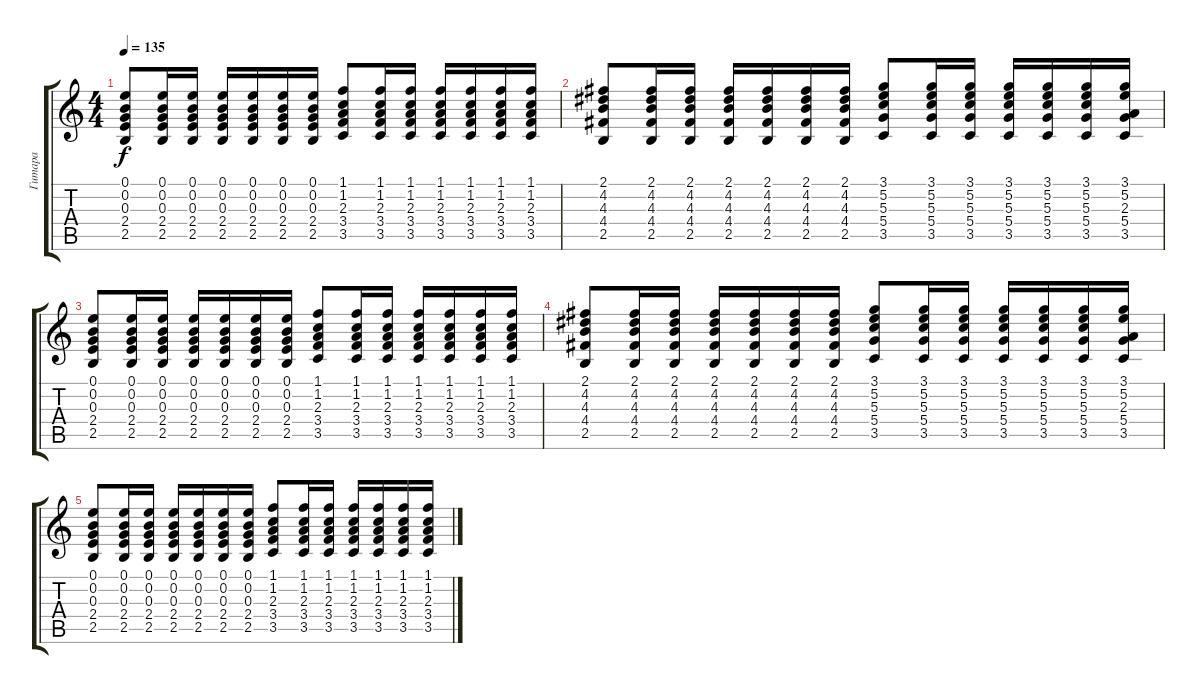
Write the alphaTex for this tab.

\track ("Гитара" "Гитара") {instrument electricguitarclean}
\staff {score tabs}
\tuning (E4 B3 G3 D3 A2 E2) {hide}
\ts (4 4)
\tempo 135
\clef g2
\ks c
(0.1 0.2 0.3 2.4 2.5).8{dy f} (0.1 0.2 0.3 2.4 2.5).16 (0.1 0.2 0.3 2.4 2.5).16 (0.1 0.2 0.3 2.4 2.5).16 (0.1 0.2 0.3 2.4 2.5).16 (0.1 0.2 0.3 2.4 2.5).16 (0.1 0.2 0.3 2.4 2.5).16 (1.1 1.2 2.3 3.4 3.5).8 (1.1 1.2 2.3 3.4 3.5).16 (1.1 1.2 2.3 3.4 3.5).16 (1.1 1.2 2.3 3.4 3.5).16 (1.1 1.2 2.3 3.4 3.5).16 (1.1 1.2 2.3 3.4 3.5).16 (1.1 1.2 2.3 3.4 3.5).16 |
(2.1 4.2 4.3 4.4 2.5).8 (2.1 4.2 4.3 4.4 2.5).16 (2.1 4.2 4.3 4.4 2.5).16 (2.1 4.2 4.3 4.4 2.5).16 (2.1 4.2 4.3 4.4 2.5).16 (2.1 4.2 4.3 4.4 2.5).16 (2.1 4.2 4.3 4.4 2.5).16 (3.1 5.2 5.3 5.4 3.5).8 (3.1 5.2 5.3 5.4 3.5).16 (3.1 5.2 5.3 5.4 3.5).16 (3.1 5.2 5.3 5.4 3.5).16 (3.1 5.2 5.3 5.4 3.5).16 (3.1 5.2 5.3 5.4 3.5).16 (3.1 5.2 2.3 5.4 3.5).16 |
(0.1 0.2 0.3 2.4 2.5).8{volume 3} (0.1 0.2 0.3 2.4 2.5).16 (0.1 0.2 0.3 2.4 2.5).16 (0.1 0.2 0.3 2.4 2.5).16 (0.1 0.2 0.3 2.4 2.5).16 (0.1 0.2 0.3 2.4 2.5).16 (0.1 0.2 0.3 2.4 2.5).16 (1.1 1.2 2.3 3.4 3.5).8 (1.1 1.2 2.3 3.4 3.5).16 (1.1 1.2 2.3 3.4 3.5).16 (1.1 1.2 2.3 3.4 3.5).16 (1.1 1.2 2.3 3.4 3.5).16 (1.1 1.2 2.3 3.4 3.5).16 (1.1 1.2 2.3 3.4 3.5).16 |
(2.1 4.2 4.3 4.4 2.5).8 (2.1 4.2 4.3 4.4 2.5).16 (2.1 4.2 4.3 4.4 2.5).16 (2.1 4.2 4.3 4.4 2.5).16 (2.1 4.2 4.3 4.4 2.5).16 (2.1 4.2 4.3 4.4 2.5).16 (2.1 4.2 4.3 4.4 2.5).16 (3.1 5.2 5.3 5.4 3.5).8 (3.1 5.2 5.3 5.4 3.5).16 (3.1 5.2 5.3 5.4 3.5).16 (3.1 5.2 5.3 5.4 3.5).16 (3.1 5.2 5.3 5.4 3.5).16 (3.1 5.2 5.3 5.4 3.5).16 (3.1 5.2 2.3 5.4 3.5).16 |
(0.1 0.2 0.3 2.4 2.5).8 (0.1 0.2 0.3 2.4 2.5).16 (0.1 0.2 0.3 2.4 2.5).16 (0.1 0.2 0.3 2.4 2.5).16 (0.1 0.2 0.3 2.4 2.5).16 (0.1 0.2 0.3 2.4 2.5).16 (0.1 0.2 0.3 2.4 2.5).16 (1.1 1.2 2.3 3.4 3.5).8 (1.1 1.2 2.3 3.4 3.5).16 (1.1 1.2 2.3 3.4 3.5).16 (1.1 1.2 2.3 3.4 3.5).16 (1.1 1.2 2.3 3.4 3.5).16 (1.1 1.2 2.3 3.4 3.5).16 (1.1 1.2 2.3 3.4 3.5).16
